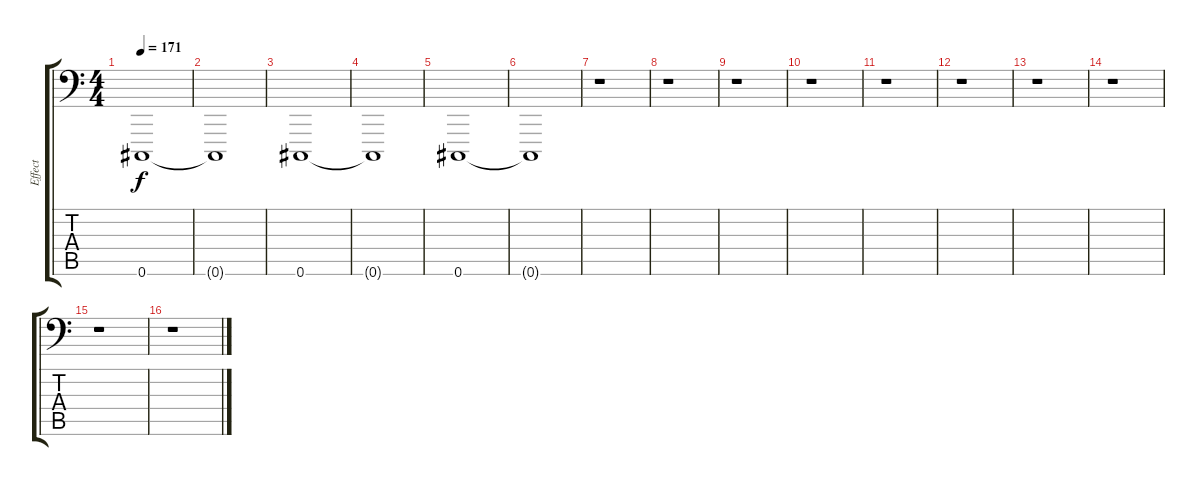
\track ("Effect" "Effect") {instrument lead3calliope}
\staff {score tabs}
\tuning (Eb4 Bb3 Gb3 Db3 Ab2 Db1) {hide}
\ts (4 4)
\tempo 171
\clef f4
\ks c
0.6.1{dy f} |
0.6{t}.1 |
0.6.1 |
0.6{t}.1 |
0.6.1 |
0.6{t}.1 |
r.1{volume 5 instrument lead3calliope} |
r.1 |
r.1 |
r.1 |
r.1 |
r.1 |
r.1 |
r.1 |
r.1 |
r.1
